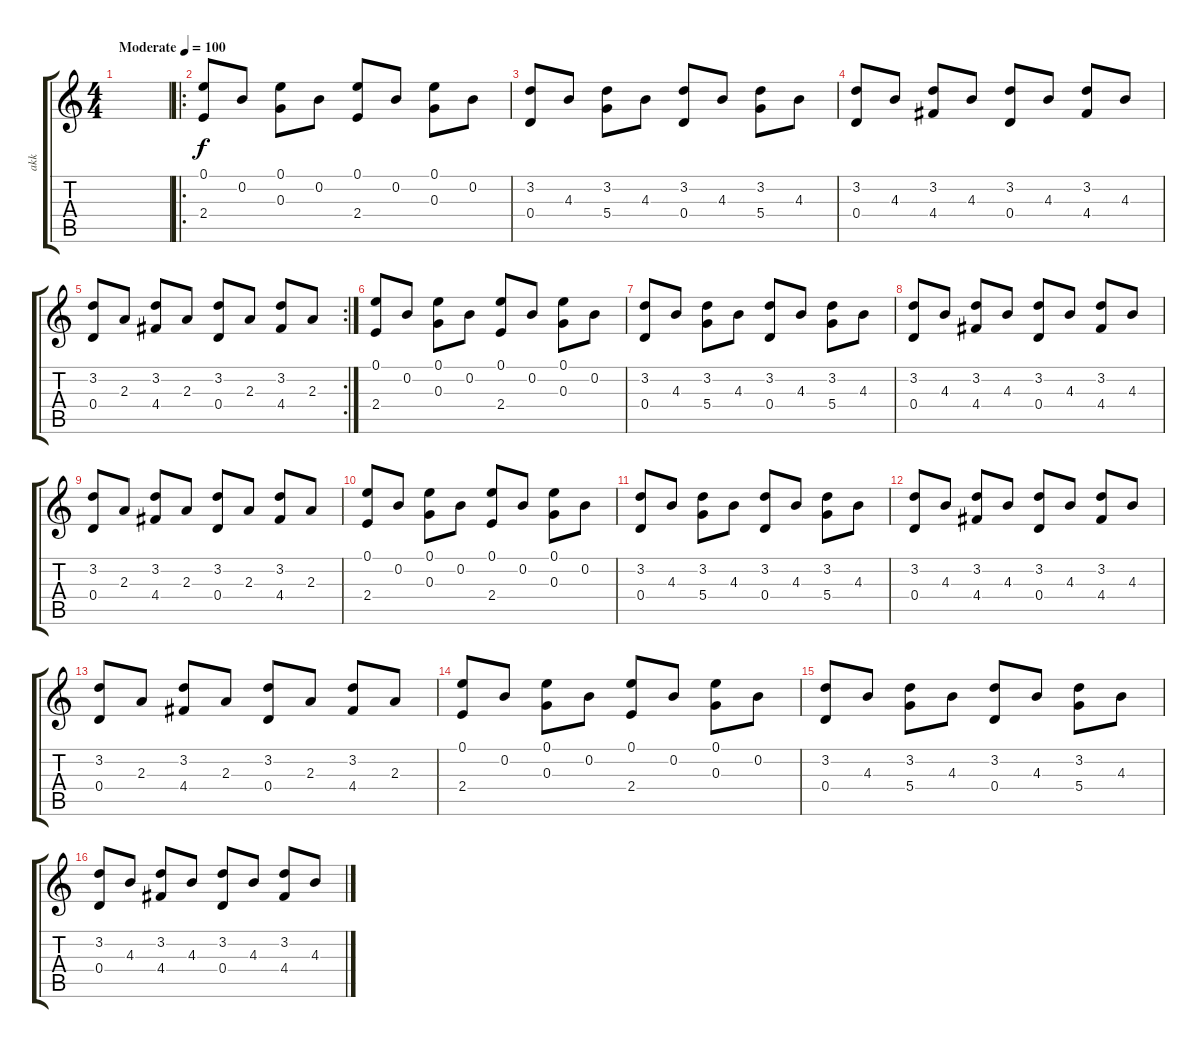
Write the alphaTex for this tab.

\track ("akk" "akk") {instrument acousticguitarnylon}
\staff {score tabs}
\tuning (E4 B3 G3 D3 A2 E2) {hide}
\ts (4 4)
\tempo (100 "Moderate")
\clef g2
\ks c
|
\ro
(0.1 2.4).8 0.2.8 (0.1 0.3).8 0.2.8 (0.1 2.4).8 0.2.8 (0.1 0.3).8 0.2.8 |
(3.2 0.4).8 4.3.8 (3.2 5.4).8 4.3.8 (3.2 0.4).8 4.3.8 (3.2 5.4).8 4.3.8 |
(3.2 0.4).8 4.3.8 (3.2 4.4).8 4.3.8 (3.2 0.4).8 4.3.8 (3.2 4.4).8 4.3.8 |
\rc 2
(3.2 0.4).8 2.3.8 (3.2 4.4).8 2.3.8 (3.2 0.4).8 2.3.8 (3.2 4.4).8 2.3.8 |
(0.1 2.4).8 0.2.8 (0.1 0.3).8 0.2.8 (0.1 2.4).8 0.2.8 (0.1 0.3).8 0.2.8 |
(3.2 0.4).8 4.3.8 (3.2 5.4).8 4.3.8 (3.2 0.4).8 4.3.8 (3.2 5.4).8 4.3.8 |
(3.2 0.4).8 4.3.8 (3.2 4.4).8 4.3.8 (3.2 0.4).8 4.3.8 (3.2 4.4).8 4.3.8 |
(3.2 0.4).8 2.3.8 (3.2 4.4).8 2.3.8 (3.2 0.4).8 2.3.8 (3.2 4.4).8 2.3.8 |
(0.1 2.4).8 0.2.8 (0.1 0.3).8 0.2.8 (0.1 2.4).8 0.2.8 (0.1 0.3).8 0.2.8 |
(3.2 0.4).8 4.3.8 (3.2 5.4).8 4.3.8 (3.2 0.4).8 4.3.8 (3.2 5.4).8 4.3.8 |
(3.2 0.4).8 4.3.8 (3.2 4.4).8 4.3.8 (3.2 0.4).8 4.3.8 (3.2 4.4).8 4.3.8 |
(3.2 0.4).8 2.3.8 (3.2 4.4).8 2.3.8 (3.2 0.4).8 2.3.8 (3.2 4.4).8 2.3.8 |
(0.1 2.4).8 0.2.8 (0.1 0.3).8 0.2.8 (0.1 2.4).8 0.2.8 (0.1 0.3).8 0.2.8 |
(3.2 0.4).8 4.3.8 (3.2 5.4).8 4.3.8 (3.2 0.4).8 4.3.8 (3.2 5.4).8 4.3.8 |
(3.2 0.4).8 4.3.8 (3.2 4.4).8 4.3.8 (3.2 0.4).8 4.3.8 (3.2 4.4).8 4.3.8
